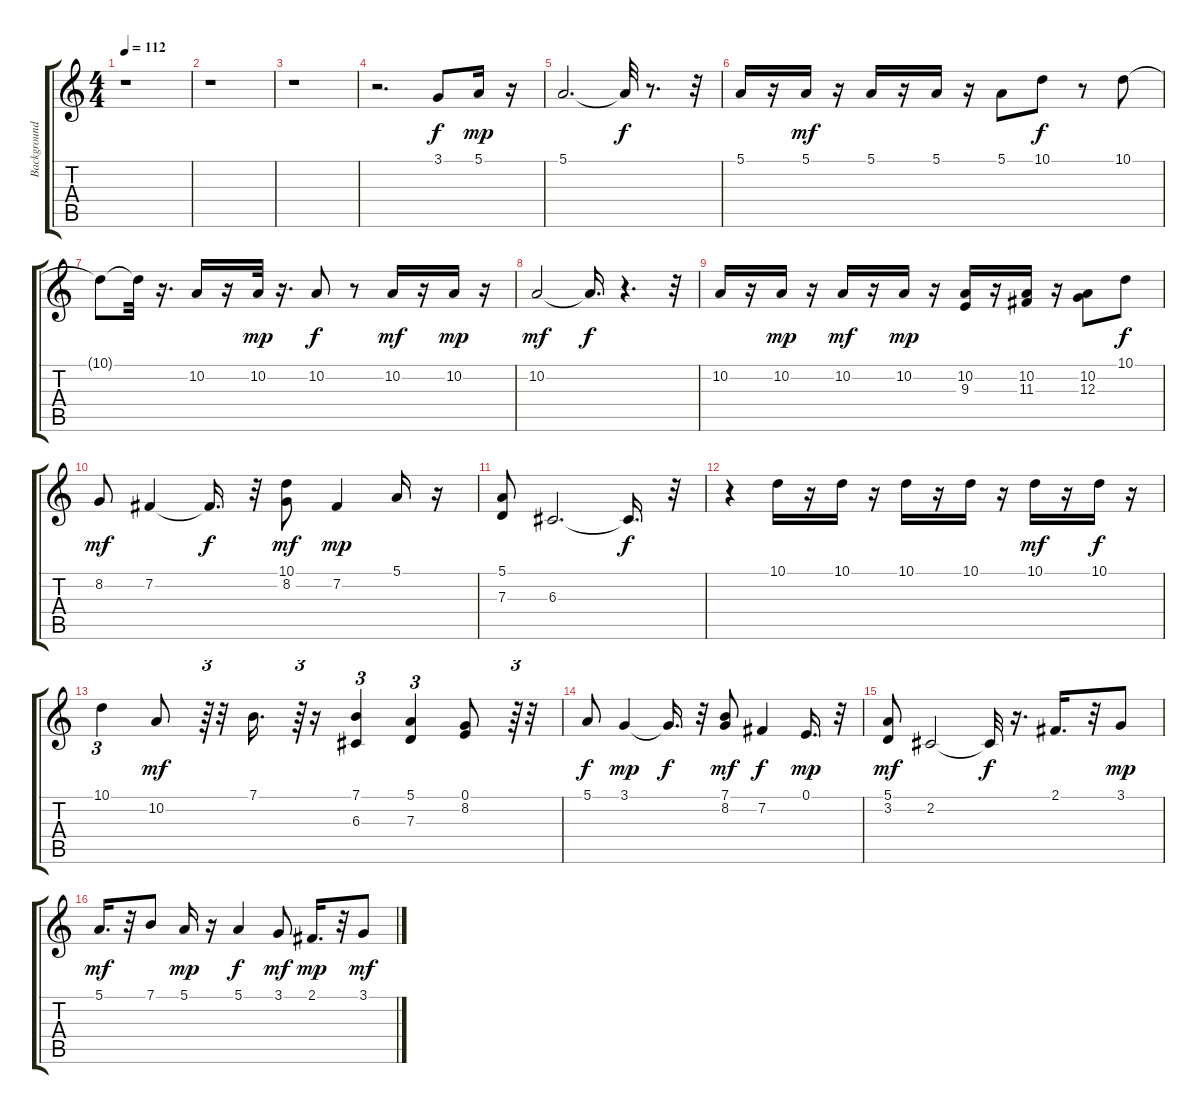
\track ("Background Vocals 1" "Background") {instrument voiceoohs}
\staff {score tabs}
\tuning (E4 B3 G3 D3 A2 E2) {hide}
\ts (4 4)
\tempo 112
\clef g2
\ks c
r.1{dy f} |
r.1 |
r.1 |
r.2{d} 3.1.8 5.1.16{dy mp} r.16 |
5.1.2{d} 5.1{t}.32{dy f} r.8{d} r.32 |
5.1.16 r.16 5.1.16{dy mf} r.16 5.1.16 r.16 5.1.16 r.16 5.1.8 10.1.8{dy f} r.8 10.1.8 |
10.1{t}.8 10.1{t}.32 r.16{d} 10.2.16 r.16 10.2.32{dy mp} r.16{d} 10.2.8{dy f} r.8 10.2.16{dy mf} r.16 10.2.16{dy mp} r.16 |
10.2.2{dy mf} 10.2{t}.16{d dy f} r.4{d} r.32 |
10.2.16 r.16 10.2.16{dy mp} r.16 10.2.16{dy mf} r.16 10.2.16{dy mp} r.16 (10.2 9.3).16 r.16 (10.2 11.3).16 r.16 (10.2 12.3).8 10.1.8{dy f} |
8.2.8{dy mf} 7.2.4 7.2{t}.16{d dy f} r.32 (10.1 8.2).8{dy mf} 7.2.4{dy mp} 5.1.16 r.16 |
(5.1 7.3).8 6.3.2{d} 6.3{t}.16{d dy f} r.32 |
r.4 10.1.16 r.16 10.1.16 r.16 10.1.16 r.16 10.1.16 r.16 10.1.16{dy mf} r.16 10.1.16{dy f} r.16 |
10.1.4{tu (3 2)} 10.2.8{dy mf} r.64{tu (3 2)} r.32 7.1.16{d} r.64{tu (3 2)} r.16 (7.1 6.3).4{tu (3 2)} (5.1 7.3).4{tu (3 2)} (0.1 8.2).8 r.64{tu (3 2)} r.32 |
5.1.8{dy f} 3.1.4{dy mp} 3.1{t}.16{d dy f} r.32 (7.1 8.2).8{dy mf} 7.2.4{dy f} 0.1.16{d dy mp} r.32 |
(5.1 3.2).8{dy mf} 2.2.2 2.2{t}.32{dy f} r.16{d} 2.1.16{d} r.32 3.1.8{dy mp} |
5.1.16{d dy mf} r.32 7.1.8 5.1.16{dy mp} r.16 5.1.4{dy f} 3.1.8{dy mf} 2.1.16{d dy mp} r.32 3.1.8{dy mf}
